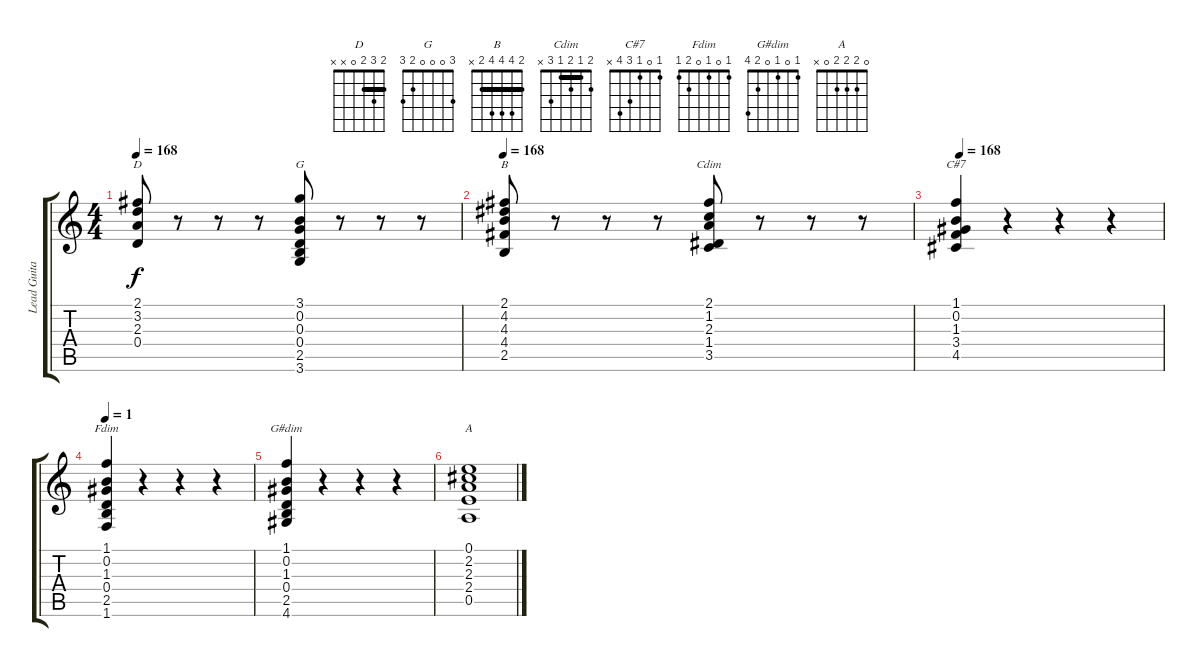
\track ("Lead Guitar" "Lead Guita") {instrument distortionguitar}
\staff {score tabs}
\tuning (E4 B3 G3 D3 A2 E2) {hide}
\chord ("D" 2 3 2 0 x x) {barre 2}
\chord ("G" 3 0 0 0 2 3)
\chord ("B" 2 4 4 4 2 x) {barre 2}
\chord ("Cdim" 2 1 2 1 3 x) {barre 1}
\chord ("C#7" 1 0 1 3 4 x)
\chord ("Fdim" 1 0 1 0 2 1)
\chord ("G#dim" 1 0 1 0 2 4)
\chord ("A" 0 2 2 2 0 x)
\ts (4 4)
\tempo 168
\clef g2
\ks c
(2.1 3.2 2.3 0.4).8{ch "D" dy f volume 12} r.8 r.8 r.8 (3.1 0.2 0.3 0.4 2.5 3.6).8{ch "G"} r.8 r.8 r.8 |
\tempo 168
(2.1 4.2 4.3 4.4 2.5).8{ch "B" volume 12} r.8 r.8 r.8 (2.1 1.2 2.3 1.4 3.5).8{ch "Cdim"} r.8 r.8 r.8 |
\tempo 168
(1.1 0.2 1.3 3.4 4.5).4{ch "C#7" volume 12} r.4 r.4 r.4 |
\tempo 1
(1.1 0.2 1.3 0.4 2.5 1.6).4{ch "Fdim"} r.4 r.4 r.4 |
(1.1 0.2 1.3 0.4 2.5 4.6).4{ch "G#dim"} r.4 r.4 r.4 |
(0.1 2.2 2.3 2.4 0.5).1{ch "A"}
